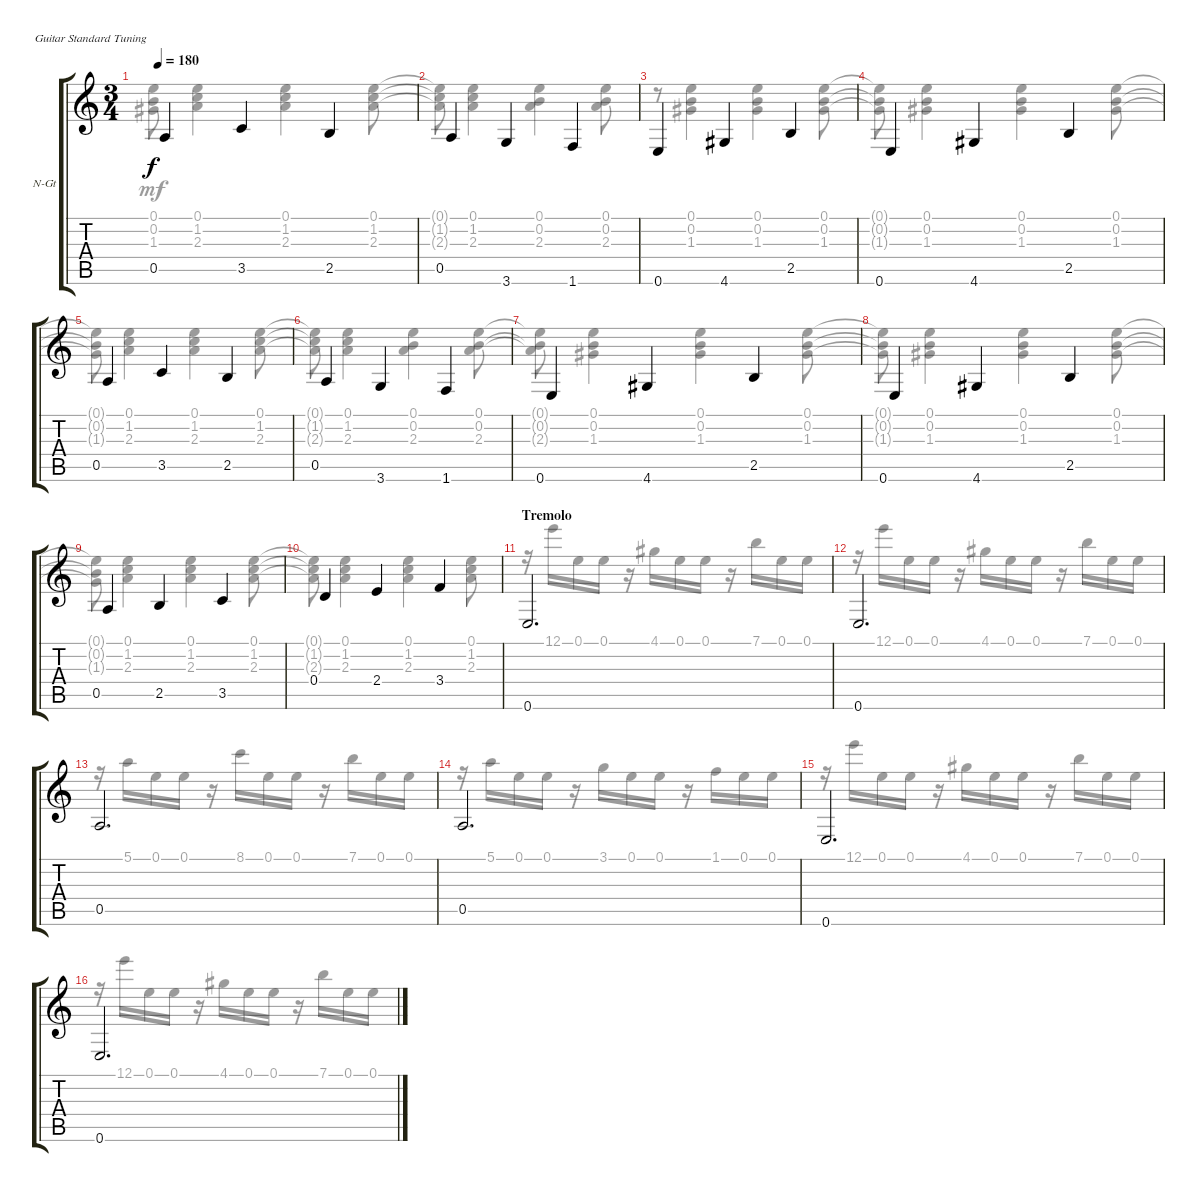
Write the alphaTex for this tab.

\defaultSystemsLayout 4
\bracketExtendMode groupsimilarinstruments
\firstSystemTrackNameOrientation horizontal
\otherSystemsTrackNameOrientation horizontal
\track ("Nylon Guitar" "N-Gt") {instrument acousticguitarnylon}
\staff {score tabs}
\tuning (E4 B3 G3 D3 A2 E2)
\voice
\ts (3 4)
\tempo 180
\clef g2
\ks c
0.5.4{dy f} 3.5.4 2.5.4 |
0.5.4 3.6.4 1.6.4 |
0.6.4 4.6.4 2.5.4 |
0.6.4 4.6.4 2.5.4 |
0.5.4 3.5.4 2.5.4 |
0.5.4 3.6.4 1.6.4 |
0.6.4 4.6.4 2.5.4 |
0.6.4 4.6.4 2.5.4 |
\scale
0.495432 0.5.4 2.5.4 3.5.4 |
\scale
0.504459 0.4.4 2.4.4 3.4.4 |
\section ("" "Tremolo")
\scale
0.288575 0.6.2{d} |
\scale
0.258722 0.6.2{d} |
\scale
0.214974 0.5.2{d} |
\scale
0.237306 0.5.2{d} |
\scale
0.295718 0.6.2{d} |
\scale
0.274445 0.6.2{d}
\voice
\clef g2
\ottava regular
\simile none
\ks c
(1.3{t} 0.2{t} 0.1{t}).8{dy mf} (2.3 1.2 0.1).4 (2.3 1.2 0.1).4 (2.3 1.2 0.1).8 |
(2.3{t} 1.2{t} 0.1{t}).8 (2.3 1.2 0.1).4 (2.3 0.2 0.1).4 (2.3 0.2 0.1).8 |
r.8 (1.3 0.2 0.1).4 (1.3 0.2 0.1).4 (1.3 0.2 0.1).8 |
(1.3{t} 0.2{t} 0.1{t}).8 (1.3 0.2 0.1).4 (1.3 0.2 0.1).4 (1.3 0.2 0.1).8 |
(1.3{t} 0.2{t} 0.1{t}).8 (2.3 1.2 0.1).4 (2.3 1.2 0.1).4 (2.3 1.2 0.1).8 |
(2.3{t} 1.2{t} 0.1{t}).8 (2.3 1.2 0.1).4 (2.3 0.2 0.1).4 (2.3 0.2 0.1).8 |
(0.1{t} 0.2{t} 2.3{t}).8 (1.3 0.2 0.1).4 (1.3 0.2 0.1).4 (1.3 0.2 0.1).8 |
(1.3{t} 0.2{t} 0.1{t}).8 (1.3 0.2 0.1).4 (1.3 0.2 0.1).4 (1.3 0.2 0.1).8 |
\scale
0.495432 (1.3{t} 0.2{t} 0.1{t}).8 (2.3 1.2 0.1).4 (2.3 1.2 0.1).4 (2.3 1.2 0.1).8 |
\scale
0.504459 (2.3{t} 1.2{t} 0.1{t}).8 (2.3 1.2 0.1).4 (2.3 1.2 0.1).4 (2.3 1.2 0.1).8 |
\scale
0.288575 r.16 12.1.16 0.1.16 0.1.16 r.16 4.1.16 0.1.16 0.1.16 r.16 7.1.16 0.1.16 0.1.16 |
\scale
0.258722 r.16 12.1.16 0.1.16 0.1.16 r.16 4.1.16 0.1.16 0.1.16 r.16 7.1.16 0.1.16 0.1.16 |
\scale
0.214974 r.16 5.1.16 0.1.16 0.1.16 r.16 8.1.16 0.1.16 0.1.16 r.16 7.1.16 0.1.16 0.1.16 |
\scale
0.237306 r.16 5.1.16 0.1.16 0.1.16 r.16 3.1.16 0.1.16 0.1.16 r.16 1.1.16 0.1.16 0.1.16 |
\scale
0.295718 r.16 12.1.16 0.1.16 0.1.16 r.16 4.1.16 0.1.16 0.1.16 r.16 7.1.16 0.1.16 0.1.16 |
\scale
0.274445 r.16 12.1.16 0.1.16 0.1.16 r.16 4.1.16 0.1.16 0.1.16 r.16 7.1.16 0.1.16 0.1.16
